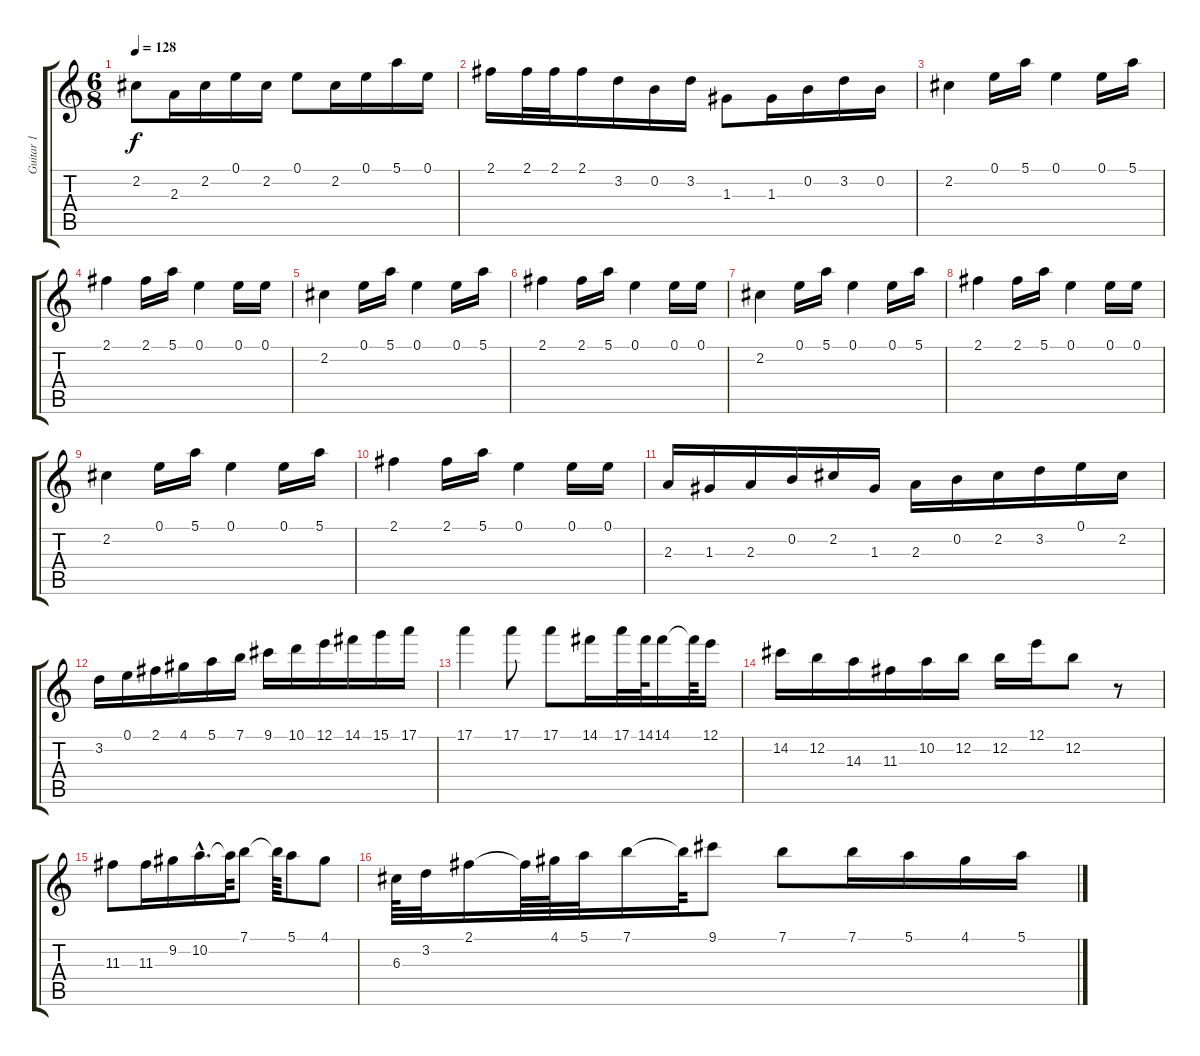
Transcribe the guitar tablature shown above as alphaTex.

\track ("Guitar 1" "Guitar 1") {instrument distortionguitar}
\staff {score tabs}
\tuning (E4 B3 G3 D3 A2 E2) {hide}
\ts (6 8)
\tempo 128
\clef g2
\ks c
2.2.8{dy f} 2.3.16 2.2.16 0.1.16 2.2.16 0.1.8 2.2.16 0.1.16 5.1.16 0.1.16 |
2.1.16 2.1.32 2.1.32 2.1.16 3.2.16 0.2.16 3.2.16 1.3.8 1.3.16 0.2.16 3.2.16 0.2.16 |
2.2.4 0.1.16 5.1.16 0.1.4 0.1.16 5.1.16 |
2.1.4 2.1.16 5.1.16 0.1.4 0.1.16 0.1.16 |
2.2.4 0.1.16 5.1.16 0.1.4 0.1.16 5.1.16 |
2.1.4 2.1.16 5.1.16 0.1.4 0.1.16 0.1.16 |
2.2.4 0.1.16 5.1.16 0.1.4 0.1.16 5.1.16 |
2.1.4 2.1.16 5.1.16 0.1.4 0.1.16 0.1.16 |
2.2.4 0.1.16 5.1.16 0.1.4 0.1.16 5.1.16 |
2.1.4 2.1.16 5.1.16 0.1.4 0.1.16 0.1.16 |
2.3.16 1.3.16 2.3.16 0.2.16 2.2.16 1.3.16 2.3.16 0.2.16 2.2.16 3.2.16 0.1.16 2.2.16 |
3.2.16 0.1.16 2.1.16 4.1.16 5.1.16 7.1.16 9.1.16 10.1.16 12.1.16 14.1.16 15.1.16 17.1.16 |
17.1.4 17.1.8 17.1.8 14.1.16 17.1.32 14.1.64 14.1.16 14.1{t}.64 12.1.16 |
14.2.16 12.2.16 14.3.16 11.3.16 10.2.16 12.2.16 12.2.16 12.1.16 12.2.8 r.8 |
11.3.8 11.3.16 9.2.16 10.2{hac}.16{d} 10.2{t}.64 7.1.8 7.1{t}.64 5.1.8 4.1.8 |
6.3.64 3.2.32 2.1.16 2.1{t}.64 4.1.64 5.1.32 7.1.16 7.1{t}.64 9.1.8 7.1.8 7.1.16 5.1.16 4.1.16 5.1.16
